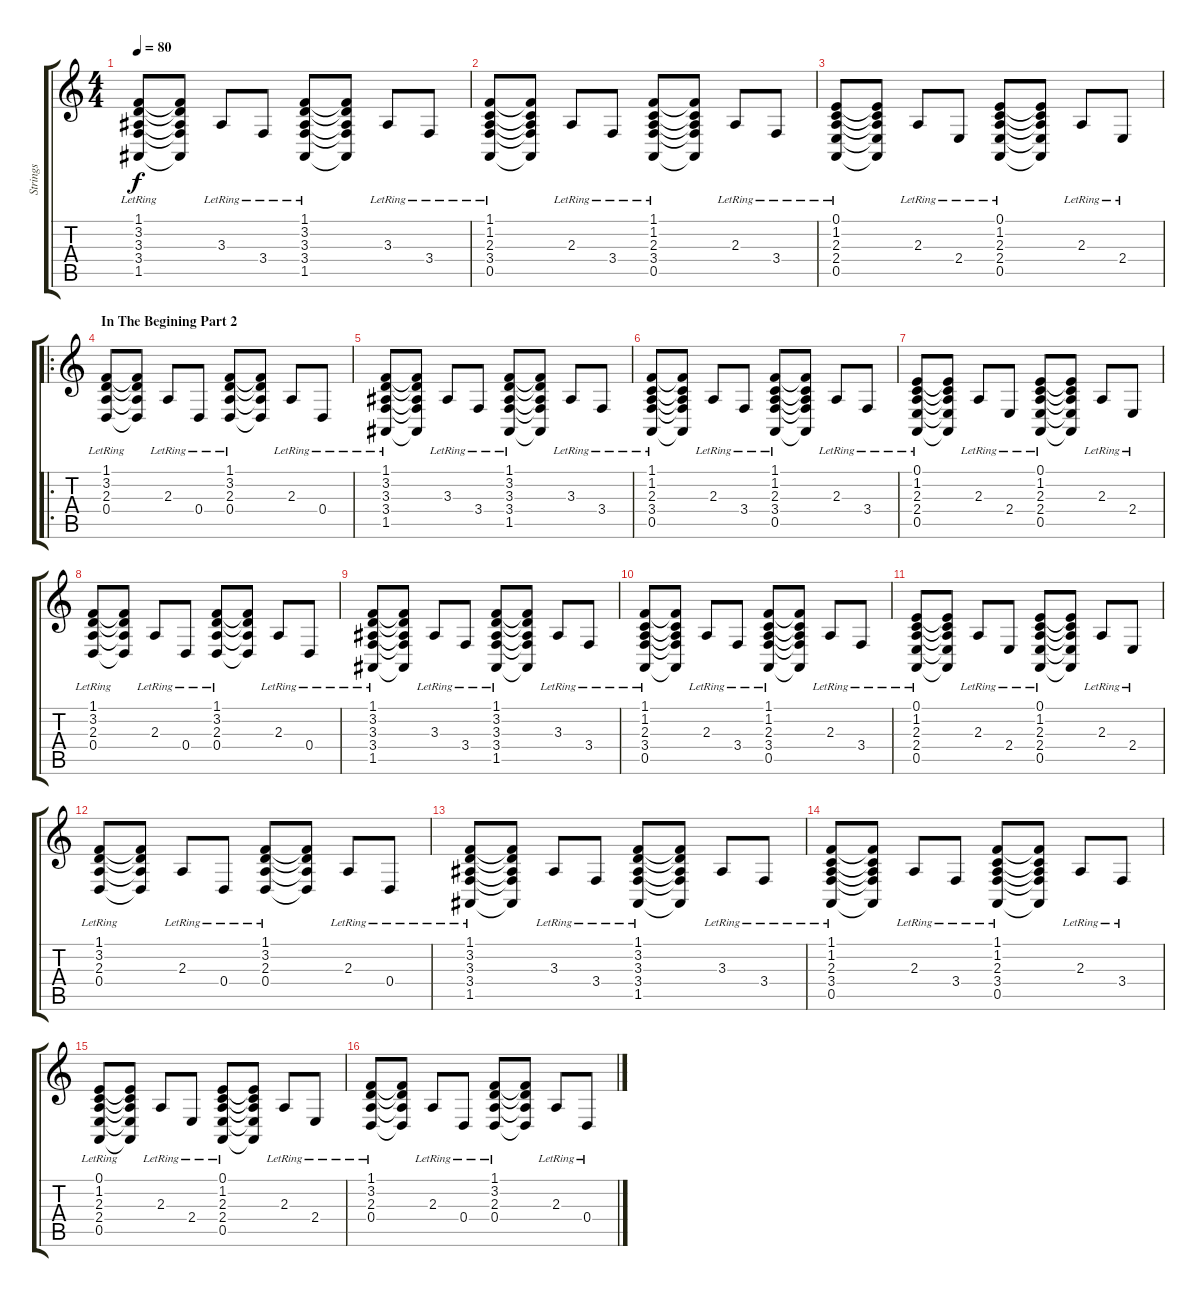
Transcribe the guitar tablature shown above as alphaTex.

\track ("Strings" "Strings") {instrument stringensemble1}
\staff {score tabs}
\tuning (E4 B3 G3 D3 A2 E2) {hide}
\ts (4 4)
\tempo 80
\clef g2
\ks c
(1.1{lr} 3.2{lr} 3.3{lr} 3.4{lr} 1.5{lr}).8{dy f} (1.1{t} 3.2{t} 3.3{t} 3.4{t} 1.5{t}).8 3.3{lr}.8 3.4{lr}.8 (1.1{lr} 3.2{lr} 3.3{lr} 3.4{lr} 1.5{lr}).8 (1.1{t} 3.2{t} 3.3{t} 3.4{t} 1.5{t}).8 3.3{lr}.8 3.4{lr}.8 |
(1.1{lr} 1.2{lr} 2.3{lr} 3.4{lr} 0.5{lr}).8 (1.1{t} 1.2{t} 2.3{t} 3.4{t} 0.5{t}).8 2.3{lr}.8 3.4{lr}.8 (1.1{lr} 1.2{lr} 2.3{lr} 3.4{lr} 0.5{lr}).8 (1.1{t} 1.2{t} 2.3{t} 3.4{t} 0.5{t}).8 2.3{lr}.8 3.4{lr}.8 |
(0.1{lr} 1.2{lr} 2.3{lr} 2.4{lr} 0.5{lr}).8 (0.1{t} 1.2{t} 2.3{t} 2.4{t} 0.5{t}).8 2.3{lr}.8 2.4{lr}.8 (0.1{lr} 1.2{lr} 2.3{lr} 2.4{lr} 0.5{lr}).8 (0.1{t} 1.2{t} 2.3{t} 2.4{t} 0.5{t}).8 2.3{lr}.8 2.4{lr}.8 |
\ro
\section ("" "In The Begining Part 2")
(1.1{lr} 3.2{lr} 2.3{lr} 0.4{lr}).8 (1.1{t} 3.2{t} 2.3{t} 0.4{t}).8 2.3{lr}.8 0.4{lr}.8 (1.1{lr} 3.2{lr} 2.3{lr} 0.4{lr}).8 (1.1{t} 3.2{t} 2.3{t} 0.4{t}).8 2.3{lr}.8 0.4{lr}.8 |
(1.1{lr} 3.2{lr} 3.3{lr} 3.4{lr} 1.5{lr}).8 (1.1{t} 3.2{t} 3.3{t} 3.4{t} 1.5{t}).8 3.3{lr}.8 3.4{lr}.8 (1.1{lr} 3.2{lr} 3.3{lr} 3.4{lr} 1.5{lr}).8 (1.1{t} 3.2{t} 3.3{t} 3.4{t} 1.5{t}).8 3.3{lr}.8 3.4{lr}.8 |
(1.1{lr} 1.2{lr} 2.3{lr} 3.4{lr} 0.5{lr}).8 (1.1{t} 1.2{t} 2.3{t} 3.4{t} 0.5{t}).8 2.3{lr}.8 3.4{lr}.8 (1.1{lr} 1.2{lr} 2.3{lr} 3.4{lr} 0.5{lr}).8 (1.1{t} 1.2{t} 2.3{t} 3.4{t} 0.5{t}).8 2.3{lr}.8 3.4{lr}.8 |
(0.1{lr} 1.2{lr} 2.3{lr} 2.4{lr} 0.5{lr}).8 (0.1{t} 1.2{t} 2.3{t} 2.4{t} 0.5{t}).8 2.3{lr}.8 2.4{lr}.8 (0.1{lr} 1.2{lr} 2.3{lr} 2.4{lr} 0.5{lr}).8 (0.1{t} 1.2{t} 2.3{t} 2.4{t} 0.5{t}).8 2.3{lr}.8 2.4{lr}.8 |
(1.1{lr} 3.2{lr} 2.3{lr} 0.4{lr}).8 (1.1{t} 3.2{t} 2.3{t} 0.4{t}).8 2.3{lr}.8 0.4{lr}.8 (1.1{lr} 3.2{lr} 2.3{lr} 0.4{lr}).8 (1.1{t} 3.2{t} 2.3{t} 0.4{t}).8 2.3{lr}.8 0.4{lr}.8 |
(1.1{lr} 3.2{lr} 3.3{lr} 3.4{lr} 1.5{lr}).8 (1.1{t} 3.2{t} 3.3{t} 3.4{t} 1.5{t}).8 3.3{lr}.8 3.4{lr}.8 (1.1{lr} 3.2{lr} 3.3{lr} 3.4{lr} 1.5{lr}).8 (1.1{t} 3.2{t} 3.3{t} 3.4{t} 1.5{t}).8 3.3{lr}.8 3.4{lr}.8 |
(1.1{lr} 1.2{lr} 2.3{lr} 3.4{lr} 0.5{lr}).8 (1.1{t} 1.2{t} 2.3{t} 3.4{t} 0.5{t}).8 2.3{lr}.8 3.4{lr}.8 (1.1{lr} 1.2{lr} 2.3{lr} 3.4{lr} 0.5{lr}).8 (1.1{t} 1.2{t} 2.3{t} 3.4{t} 0.5{t}).8 2.3{lr}.8 3.4{lr}.8 |
(0.1{lr} 1.2{lr} 2.3{lr} 2.4{lr} 0.5{lr}).8 (0.1{t} 1.2{t} 2.3{t} 2.4{t} 0.5{t}).8 2.3{lr}.8 2.4{lr}.8 (0.1{lr} 1.2{lr} 2.3{lr} 2.4{lr} 0.5{lr}).8 (0.1{t} 1.2{t} 2.3{t} 2.4{t} 0.5{t}).8 2.3{lr}.8 2.4{lr}.8 |
(1.1{lr} 3.2{lr} 2.3{lr} 0.4{lr}).8 (1.1{t} 3.2{t} 2.3{t} 0.4{t}).8 2.3{lr}.8 0.4{lr}.8 (1.1{lr} 3.2{lr} 2.3{lr} 0.4{lr}).8 (1.1{t} 3.2{t} 2.3{t} 0.4{t}).8 2.3{lr}.8 0.4{lr}.8 |
(1.1{lr} 3.2{lr} 3.3{lr} 3.4{lr} 1.5{lr}).8 (1.1{t} 3.2{t} 3.3{t} 3.4{t} 1.5{t}).8 3.3{lr}.8 3.4{lr}.8 (1.1{lr} 3.2{lr} 3.3{lr} 3.4{lr} 1.5{lr}).8 (1.1{t} 3.2{t} 3.3{t} 3.4{t} 1.5{t}).8 3.3{lr}.8 3.4{lr}.8 |
(1.1{lr} 1.2{lr} 2.3{lr} 3.4{lr} 0.5{lr}).8 (1.1{t} 1.2{t} 2.3{t} 3.4{t} 0.5{t}).8 2.3{lr}.8 3.4{lr}.8 (1.1{lr} 1.2{lr} 2.3{lr} 3.4{lr} 0.5{lr}).8 (1.1{t} 1.2{t} 2.3{t} 3.4{t} 0.5{t}).8 2.3{lr}.8 3.4{lr}.8 |
(0.1{lr} 1.2{lr} 2.3{lr} 2.4{lr} 0.5{lr}).8 (0.1{t} 1.2{t} 2.3{t} 2.4{t} 0.5{t}).8 2.3{lr}.8 2.4{lr}.8 (0.1{lr} 1.2{lr} 2.3{lr} 2.4{lr} 0.5{lr}).8 (0.1{t} 1.2{t} 2.3{t} 2.4{t} 0.5{t}).8 2.3{lr}.8 2.4{lr}.8 |
(1.1{lr} 3.2{lr} 2.3{lr} 0.4{lr}).8 (1.1{t} 3.2{t} 2.3{t} 0.4{t}).8 2.3{lr}.8 0.4{lr}.8 (1.1{lr} 3.2{lr} 2.3{lr} 0.4{lr}).8 (1.1{t} 3.2{t} 2.3{t} 0.4{t}).8 2.3{lr}.8 0.4{lr}.8
